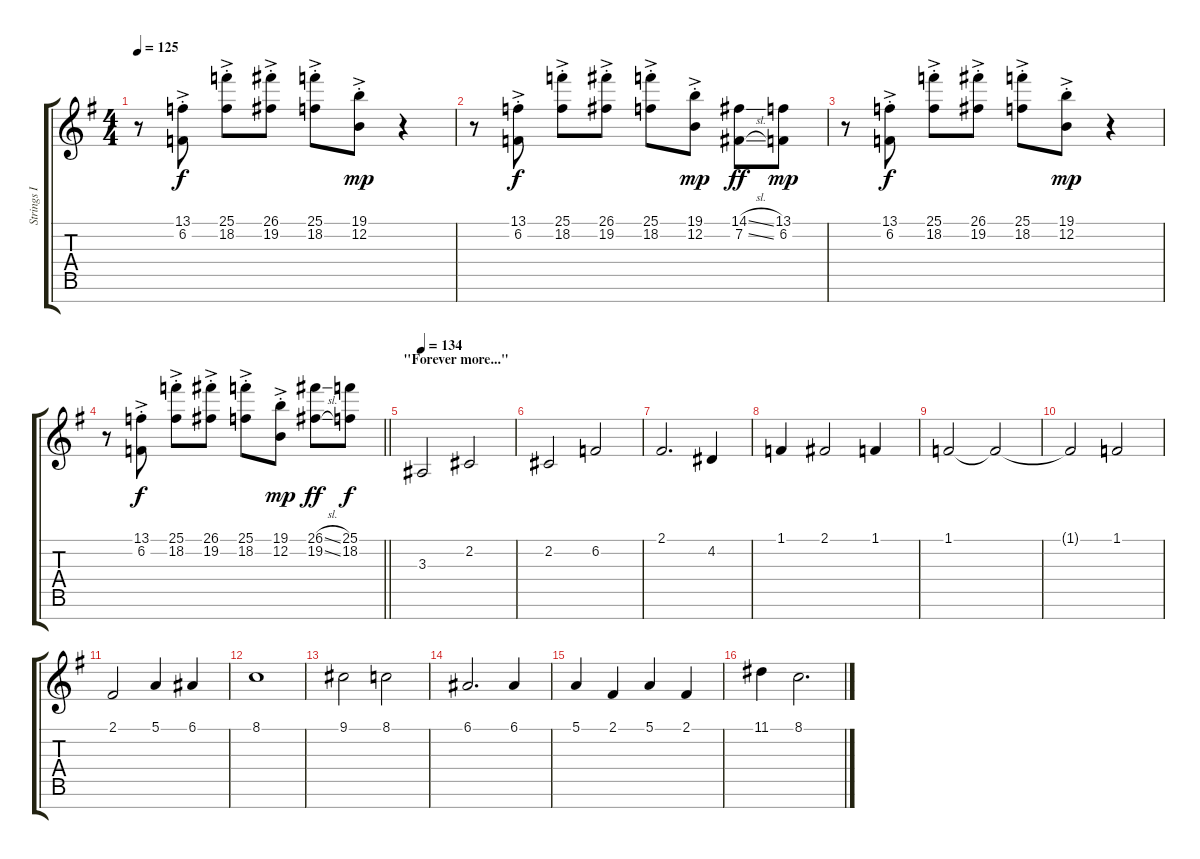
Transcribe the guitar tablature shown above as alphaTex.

\track ("Strings I" "Strings I") {instrument stringensemble1}
\staff {score tabs}
\tuning (E4 B3 G3 D3 A2 E2 B1) {hide}
\ts (4 4)
\tempo 125
\clef g2
\ks g
r.8{dy f} (13.1{ac st} 6.2{ac st}).8 (25.1{ac st} 18.2{ac st}).8 (26.1{ac st} 19.2{ac st}).8 (25.1{ac st} 18.2{ac st}).8 (19.1{ac st} 12.2{ac st}).8{dy mp} r.4 |
r.8 (13.1{ac st} 6.2{ac st}).8{dy f} (25.1{ac st} 18.2{ac st}).8 (26.1{ac st} 19.2{ac st}).8 (25.1{ac st} 18.2{ac st}).8 (19.1{ac st} 12.2{ac st}).8{dy mp} (14.1{sl} 7.2{sl}).8{dy ff} (13.1 6.2).8{dy mp} |
r.8 (13.1{ac st} 6.2{ac st}).8{dy f} (25.1{ac st} 18.2{ac st}).8 (26.1{ac st} 19.2{ac st}).8 (25.1{ac st} 18.2{ac st}).8 (19.1{ac st} 12.2{ac st}).8{dy mp} r.4 |
\barLineRight lightlight
r.8 (13.1{ac st} 6.2{ac st}).8{dy f} (25.1{ac st} 18.2{ac st}).8 (26.1{ac st} 19.2{ac st}).8 (25.1{ac st} 18.2{ac st}).8 (19.1{ac st} 12.2{ac st}).8{dy mp} (26.1{sl} 19.2{sl}).8{dy ff} (25.1 18.2).8{dy f} |
\section ("" "\"Forever more...\"")
\tempo 134
3.3.2{volume 4} 2.2.2{volume 4} |
2.2.2 6.2.2 |
2.1.2{d volume 8} 4.2.4 |
1.1.4 2.1.2 1.1.4 |
1.1.2 1.1{t}.2{volume 4} |
1.1{t}.2{volume 3} 1.1.2{volume 4} |
2.1.2 5.1.4 6.1.4{volume 8} |
8.1.1 |
9.1.2 8.1.2 |
6.1.2{d} 6.1.4 |
5.1.4 2.1.4 5.1.4 2.1.4 |
11.1.4 8.1.2{d}
